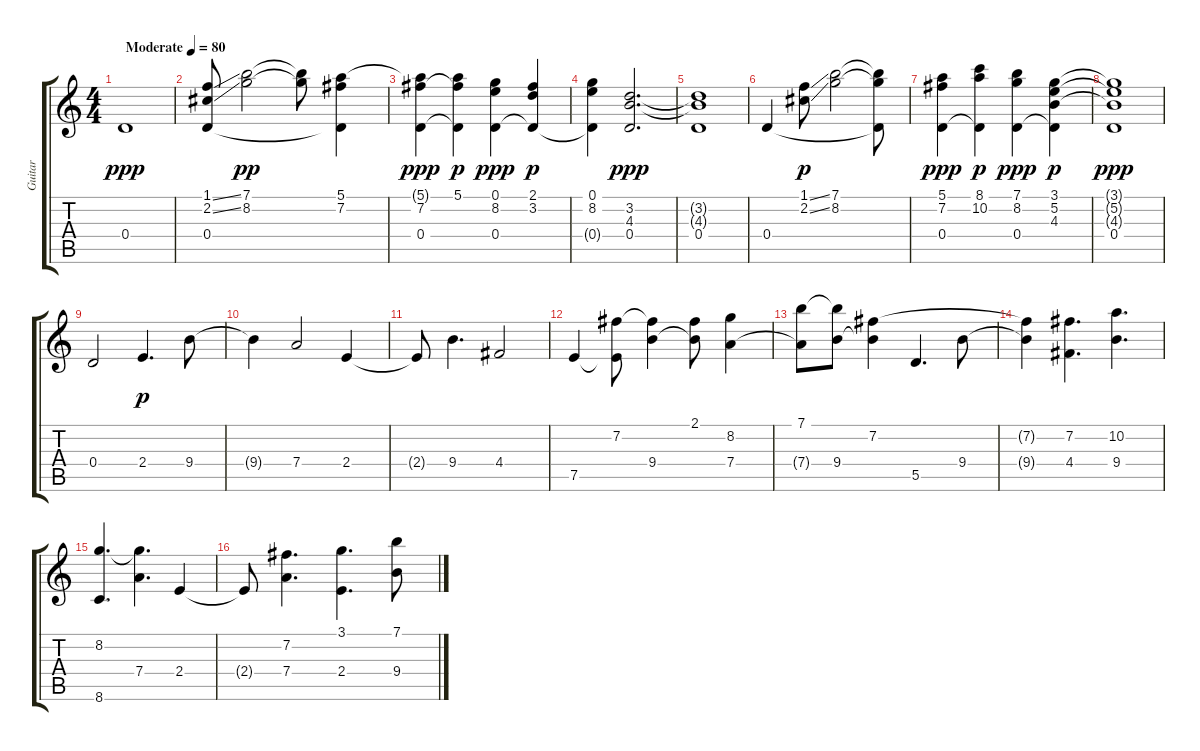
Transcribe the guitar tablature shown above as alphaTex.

\track ("Guitar" "Guitar") {instrument acousticguitarnylon}
\staff {score tabs}
\tuning (E4 B3 G3 D3 A2 E2) {hide}
\ts (4 4)
\tempo (80 "Moderate")
\clef g2
\ks c
0.4.1{dy ppp instrument acousticguitarnylon} |
(1.1{ss} 2.2{ss} 0.4).8 (7.1 8.2).2{dy pp} (7.1{t} 8.2{t}).8 (5.1 7.2 0.4{t}).4 |
(5.1{t} 7.2 0.4).4{dy ppp} (5.1 7.2{t} 0.4{t}).4{dy p} (0.1 8.2 0.4).4{dy ppp} (2.1 3.2 0.4{t}).4{dy p} |
(0.1 8.2 0.4{t}).4 (3.2 4.3 0.4).2{d dy ppp} |
(3.2{t} 4.3{t} 0.4).1 |
0.4.4 (1.1{ss} 2.2{ss}).8{dy p} (7.1 8.2).2 (7.1{t} 8.2{t} 0.4{t}).8 |
(5.1 7.2 0.4).4{dy ppp} (8.1 10.2 0.4{t}).4{dy p} (7.1 8.2 0.4).4{dy ppp} (3.1 5.2 4.3 0.4{t}).4{dy p} |
(3.1{t} 5.2{t} 4.3{t} 0.4).1{dy ppp} |
0.4.2 2.4.4{d dy p} 9.4.8 |
9.4{t}.4 7.4.2 2.4.4 |
2.4{t}.8 9.4.4{d} 4.4.2 |
7.5.4 (7.2 7.5{t}).8 (7.2{t} 9.4).4 (2.1 9.4{t}).8 (8.2 7.4).4 |
(7.1 7.4{t}).8 (7.1{t} 9.4).8 (7.2 9.4{t}).4 5.5.4{d} 9.4.8 |
(7.2{t} 9.4{t}).4 (7.2 4.4).4{d} (10.2 9.4).4{d} |
(8.2 8.6).4{d} (8.2{t} 7.4).4{d} 2.4.4 |
2.4{t}.8 (7.2 7.4).4{d} (3.1 2.4).4{d} (7.1 9.4).8
